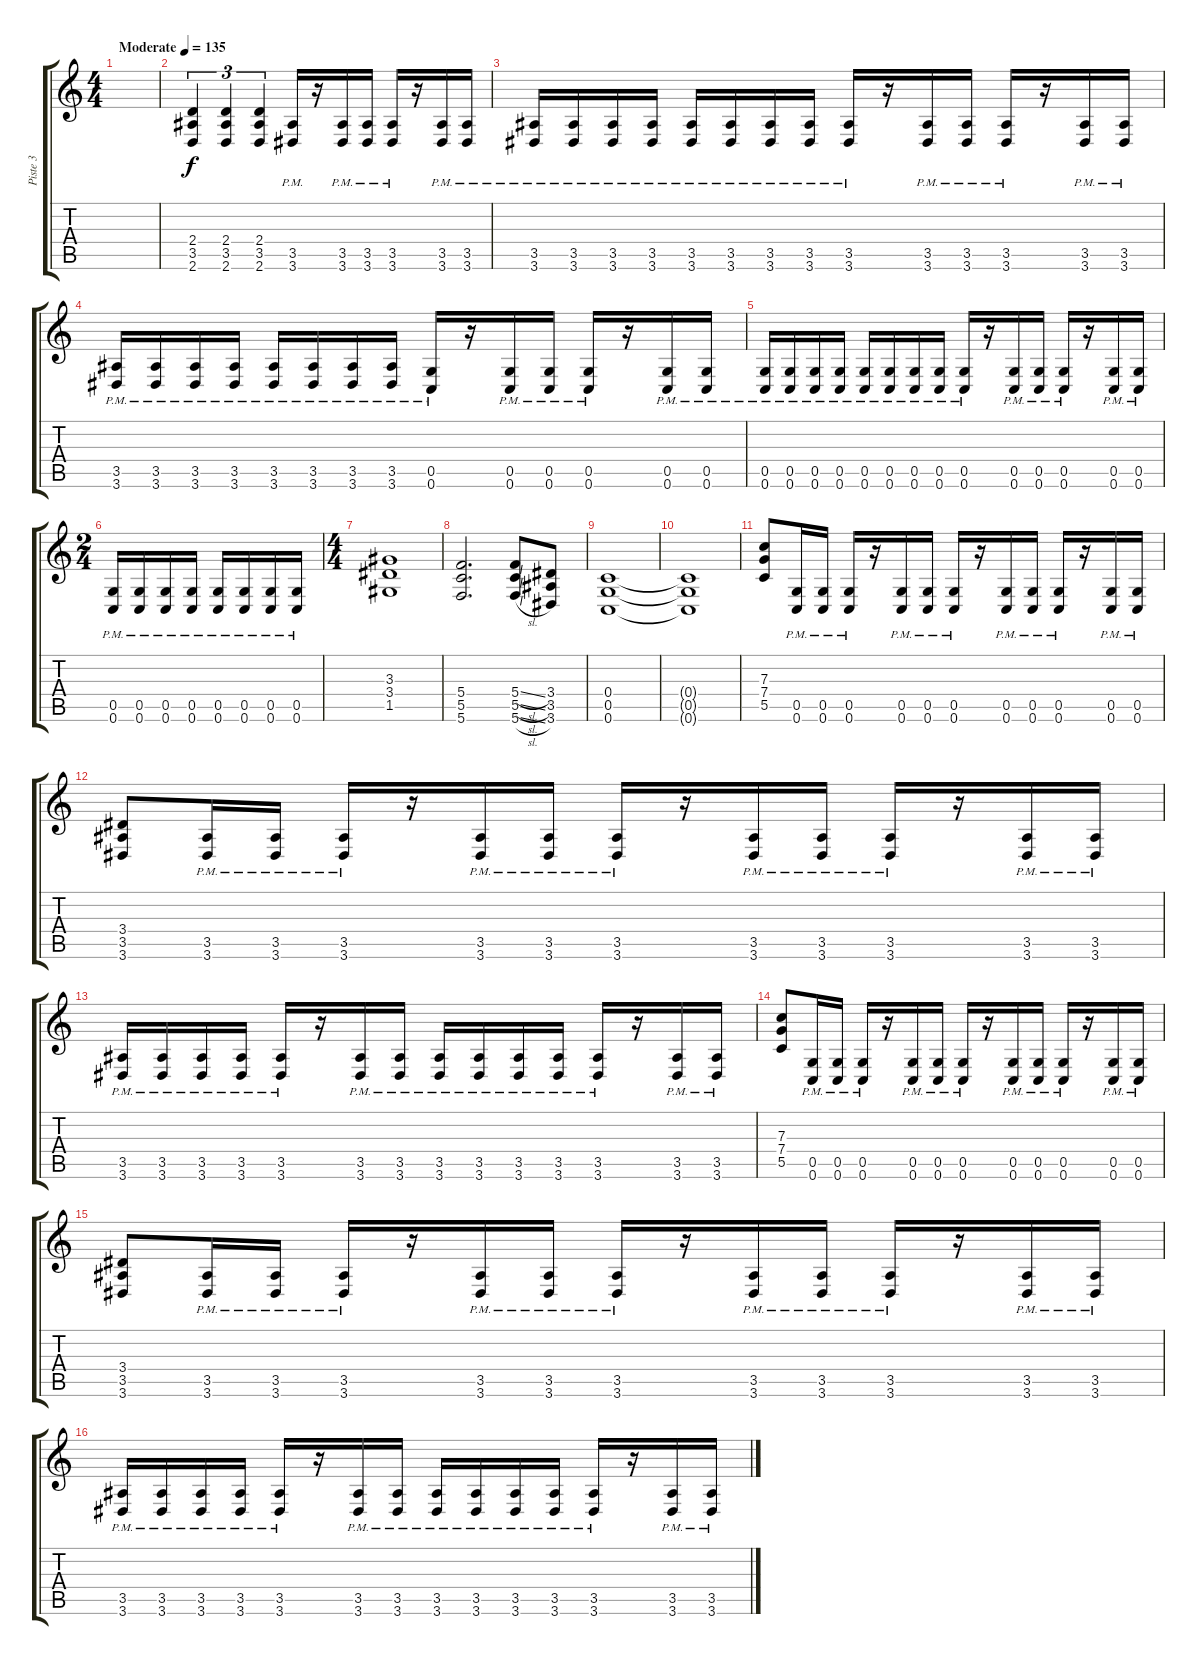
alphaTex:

\track ("Piste 3" "Piste 3") {instrument overdrivenguitar}
\staff {score tabs}
\tuning (D4 A3 F3 C3 G2 C2) {hide}
\ts (4 4)
\tempo (135 "Moderate")
\clef g2
\ks c
|
(2.4 3.5 2.6).4{tu (3 2)} (2.4 3.5 2.6).4{tu (3 2)} (2.4 3.5 2.6).4{tu (3 2)} (3.5{pm} 3.6{pm}).16 r.16 (3.5{pm} 3.6{pm}).16 (3.5{pm} 3.6{pm}).16 (3.5{pm} 3.6{pm}).16 r.16 (3.5{pm} 3.6{pm}).16 (3.5{pm} 3.6{pm}).16 |
(3.5{pm} 3.6{pm}).16 (3.5{pm} 3.6{pm}).16 (3.5{pm} 3.6{pm}).16 (3.5{pm} 3.6{pm}).16 (3.5{pm} 3.6{pm}).16 (3.5{pm} 3.6{pm}).16 (3.5{pm} 3.6{pm}).16 (3.5{pm} 3.6{pm}).16 (3.5{pm} 3.6{pm}).16 r.16 (3.5{pm} 3.6{pm}).16 (3.5{pm} 3.6{pm}).16 (3.5{pm} 3.6{pm}).16 r.16 (3.5{pm} 3.6{pm}).16 (3.5{pm} 3.6{pm}).16 |
(3.5{pm} 3.6{pm}).16 (3.5{pm} 3.6{pm}).16 (3.5{pm} 3.6{pm}).16 (3.5{pm} 3.6{pm}).16 (3.5{pm} 3.6{pm}).16 (3.5{pm} 3.6{pm}).16 (3.5{pm} 3.6{pm}).16 (3.5{pm} 3.6{pm}).16 (0.5{pm} 0.6{pm}).16 r.16 (0.5{pm} 0.6{pm}).16 (0.5{pm} 0.6{pm}).16 (0.5{pm} 0.6{pm}).16 r.16 (0.5{pm} 0.6{pm}).16 (0.5{pm} 0.6{pm}).16 |
(0.5{pm} 0.6{pm}).16 (0.5{pm} 0.6{pm}).16 (0.5{pm} 0.6{pm}).16 (0.5{pm} 0.6{pm}).16 (0.5{pm} 0.6{pm}).16 (0.5{pm} 0.6{pm}).16 (0.5{pm} 0.6{pm}).16 (0.5{pm} 0.6{pm}).16 (0.5{pm} 0.6{pm}).16 r.16 (0.5{pm} 0.6{pm}).16 (0.5{pm} 0.6{pm}).16 (0.5{pm} 0.6{pm}).16 r.16 (0.5{pm} 0.6{pm}).16 (0.5{pm} 0.6{pm}).16 |
\ts (2 4)
(0.5{pm} 0.6{pm}).16 (0.5{pm} 0.6{pm}).16 (0.5{pm} 0.6{pm}).16 (0.5{pm} 0.6{pm}).16 (0.5{pm} 0.6{pm}).16 (0.5{pm} 0.6{pm}).16 (0.5{pm} 0.6{pm}).16 (0.5{pm} 0.6{pm}).16 |
\ts (4 4)
(3.3 3.4 1.5).1 |
(5.4 5.5 5.6).2{d} (5.4{sl} 5.5{sl} 5.6{sl}).8 (3.4 3.5 3.6).8 |
(0.4 0.5 0.6).1 |
(0.4{t} 0.5{t} 0.6{t}).1 |
(7.3 7.4 5.5).8 (0.5{pm} 0.6{pm}).16 (0.5{pm} 0.6{pm}).16 (0.5{pm} 0.6{pm}).16 r.16 (0.5{pm} 0.6{pm}).16 (0.5{pm} 0.6{pm}).16 (0.5{pm} 0.6{pm}).16 r.16 (0.5{pm} 0.6{pm}).16 (0.5{pm} 0.6{pm}).16 (0.5{pm} 0.6{pm}).16 r.16 (0.5{pm} 0.6{pm}).16 (0.5{pm} 0.6{pm}).16 |
(3.4 3.5 3.6).8 (3.5{pm} 3.6{pm}).16 (3.5{pm} 3.6{pm}).16 (3.5{pm} 3.6{pm}).16 r.16 (3.5{pm} 3.6{pm}).16 (3.5{pm} 3.6{pm}).16 (3.5{pm} 3.6{pm}).16 r.16 (3.5{pm} 3.6{pm}).16 (3.5{pm} 3.6{pm}).16 (3.5{pm} 3.6{pm}).16 r.16 (3.5{pm} 3.6{pm}).16 (3.5{pm} 3.6{pm}).16 |
(3.5{pm} 3.6{pm}).16 (3.5{pm} 3.6{pm}).16 (3.5{pm} 3.6{pm}).16 (3.5{pm} 3.6{pm}).16 (3.5{pm} 3.6{pm}).16 r.16 (3.5{pm} 3.6{pm}).16 (3.5{pm} 3.6{pm}).16 (3.5{pm} 3.6{pm}).16 (3.5{pm} 3.6{pm}).16 (3.5{pm} 3.6{pm}).16 (3.5{pm} 3.6{pm}).16 (3.5{pm} 3.6{pm}).16 r.16 (3.5{pm} 3.6{pm}).16 (3.5{pm} 3.6{pm}).16 |
(7.3 7.4 5.5).8 (0.5{pm} 0.6{pm}).16 (0.5{pm} 0.6{pm}).16 (0.5{pm} 0.6{pm}).16 r.16 (0.5{pm} 0.6{pm}).16 (0.5{pm} 0.6{pm}).16 (0.5{pm} 0.6{pm}).16 r.16 (0.5{pm} 0.6{pm}).16 (0.5{pm} 0.6{pm}).16 (0.5{pm} 0.6{pm}).16 r.16 (0.5{pm} 0.6{pm}).16 (0.5{pm} 0.6{pm}).16 |
(3.4 3.5 3.6).8 (3.5{pm} 3.6{pm}).16 (3.5{pm} 3.6{pm}).16 (3.5{pm} 3.6{pm}).16 r.16 (3.5{pm} 3.6{pm}).16 (3.5{pm} 3.6{pm}).16 (3.5{pm} 3.6{pm}).16 r.16 (3.5{pm} 3.6{pm}).16 (3.5{pm} 3.6{pm}).16 (3.5{pm} 3.6{pm}).16 r.16 (3.5{pm} 3.6{pm}).16 (3.5{pm} 3.6{pm}).16 |
(3.5{pm} 3.6{pm}).16 (3.5{pm} 3.6{pm}).16 (3.5{pm} 3.6{pm}).16 (3.5{pm} 3.6{pm}).16 (3.5{pm} 3.6{pm}).16 r.16 (3.5{pm} 3.6{pm}).16 (3.5{pm} 3.6{pm}).16 (3.5{pm} 3.6{pm}).16 (3.5{pm} 3.6{pm}).16 (3.5{pm} 3.6{pm}).16 (3.5{pm} 3.6{pm}).16 (3.5{pm} 3.6{pm}).16 r.16 (3.5{pm} 3.6{pm}).16 (3.5{pm} 3.6{pm}).16
